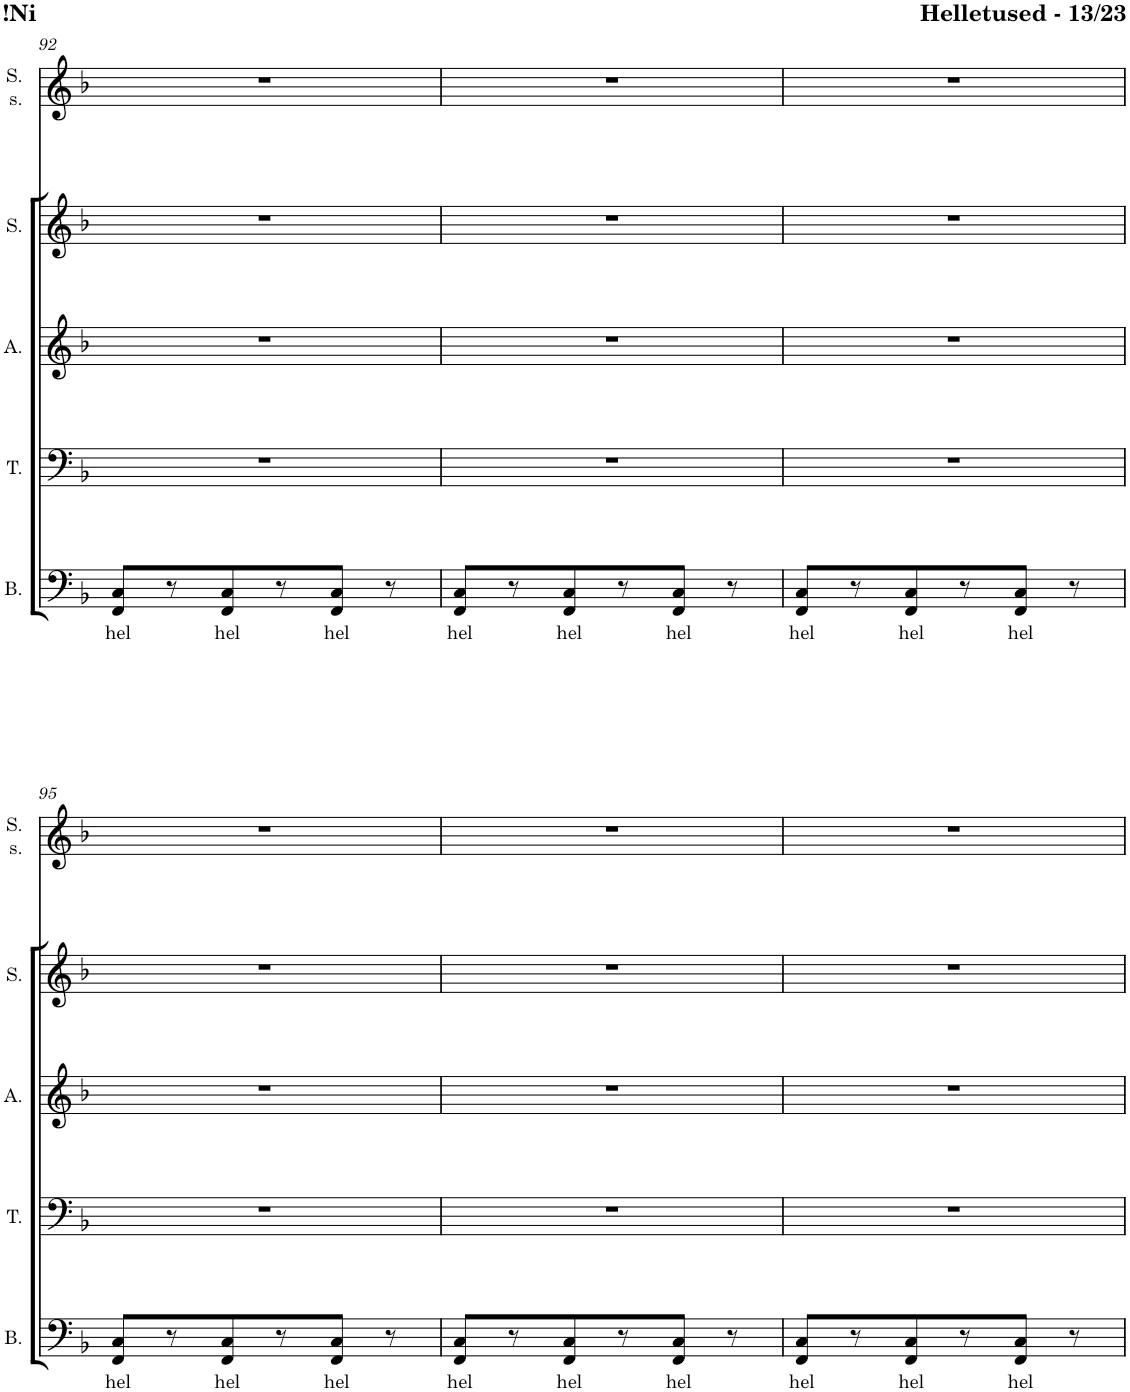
**kern	**text	**kern	**kern	**kern	**kern
*part5	*part5	*part4	*part3	*part2	*part1
*staff5	*staff5	*staff4	*staff3	*staff2	*staff1
*I"Bass	*	*I"Tenor	*I"Alto	*I"Soprano	*I"Soprano Solo
*I'B.	*	*I'T.	*I'A.	*I'S.	*I'S. s.
!!LO:PB:g=z
*clefF4	*	*clefF4	*clefG2	*clefG2	*clefG2
*k[b-]	*	*k[b-]	*k[b-]	*k[b-]	*k[b-]
*M3/4	*	*M3/4	*M3/4	*M3/4	*M3/4
=92	=92	=92	=92	=92	=92
!	!LO:LY:b	!	!	!	!
8FF/ 8C/L	hel	2.r	2.r	2.r	2.r
8r	.	.	.	.	.
!	!LO:LY:b	!	!	!	!
8FF/ 8C/	hel	.	.	.	.
8r	.	.	.	.	.
!	!LO:LY:b	!	!	!	!
8FF/ 8C/J	hel	.	.	.	.
8r	.	.	.	.	.
=93	=93	=93	=93	=93	=93
!	!LO:LY:b	!	!	!	!
8FF/ 8C/L	hel	2.r	2.r	2.r	2.r
8r	.	.	.	.	.
!	!LO:LY:b	!	!	!	!
8FF/ 8C/	hel	.	.	.	.
8r	.	.	.	.	.
!	!LO:LY:b	!	!	!	!
8FF/ 8C/J	hel	.	.	.	.
8r	.	.	.	.	.
=94	=94	=94	=94	=94	=94
!	!LO:LY:b	!	!	!	!
8FF/ 8C/L	hel	2.r	2.r	2.r	2.r
8r	.	.	.	.	.
!	!LO:LY:b	!	!	!	!
8FF/ 8C/	hel	.	.	.	.
8r	.	.	.	.	.
!	!LO:LY:b	!	!	!	!
8FF/ 8C/J	hel	.	.	.	.
8r	.	.	.	.	.
!!LO:LB:g=z
=95	=95	=95	=95	=95	=95
!	!LO:LY:b	!	!	!	!
8FF/ 8C/L	hel	2.r	2.r	2.r	2.r
8r	.	.	.	.	.
!	!LO:LY:b	!	!	!	!
8FF/ 8C/	hel	.	.	.	.
8r	.	.	.	.	.
!	!LO:LY:b	!	!	!	!
8FF/ 8C/J	hel	.	.	.	.
8r	.	.	.	.	.
=96	=96	=96	=96	=96	=96
!	!LO:LY:b	!	!	!	!
8FF/ 8C/L	hel	2.r	2.r	2.r	2.r
8r	.	.	.	.	.
!	!LO:LY:b	!	!	!	!
8FF/ 8C/	hel	.	.	.	.
8r	.	.	.	.	.
!	!LO:LY:b	!	!	!	!
8FF/ 8C/J	hel	.	.	.	.
8r	.	.	.	.	.
=97	=97	=97	=97	=97	=97
!	!LO:LY:b	!	!	!	!
8FF/ 8C/L	hel	2.r	2.r	2.r	2.r
8r	.	.	.	.	.
!	!LO:LY:b	!	!	!	!
8FF/ 8C/	hel	.	.	.	.
8r	.	.	.	.	.
!	!LO:LY:b	!	!	!	!
8FF/ 8C/J	hel	.	.	.	.
8r	.	.	.	.	.
=	=	=	=	=	=
*-	*-	*-	*-	*-	*-
